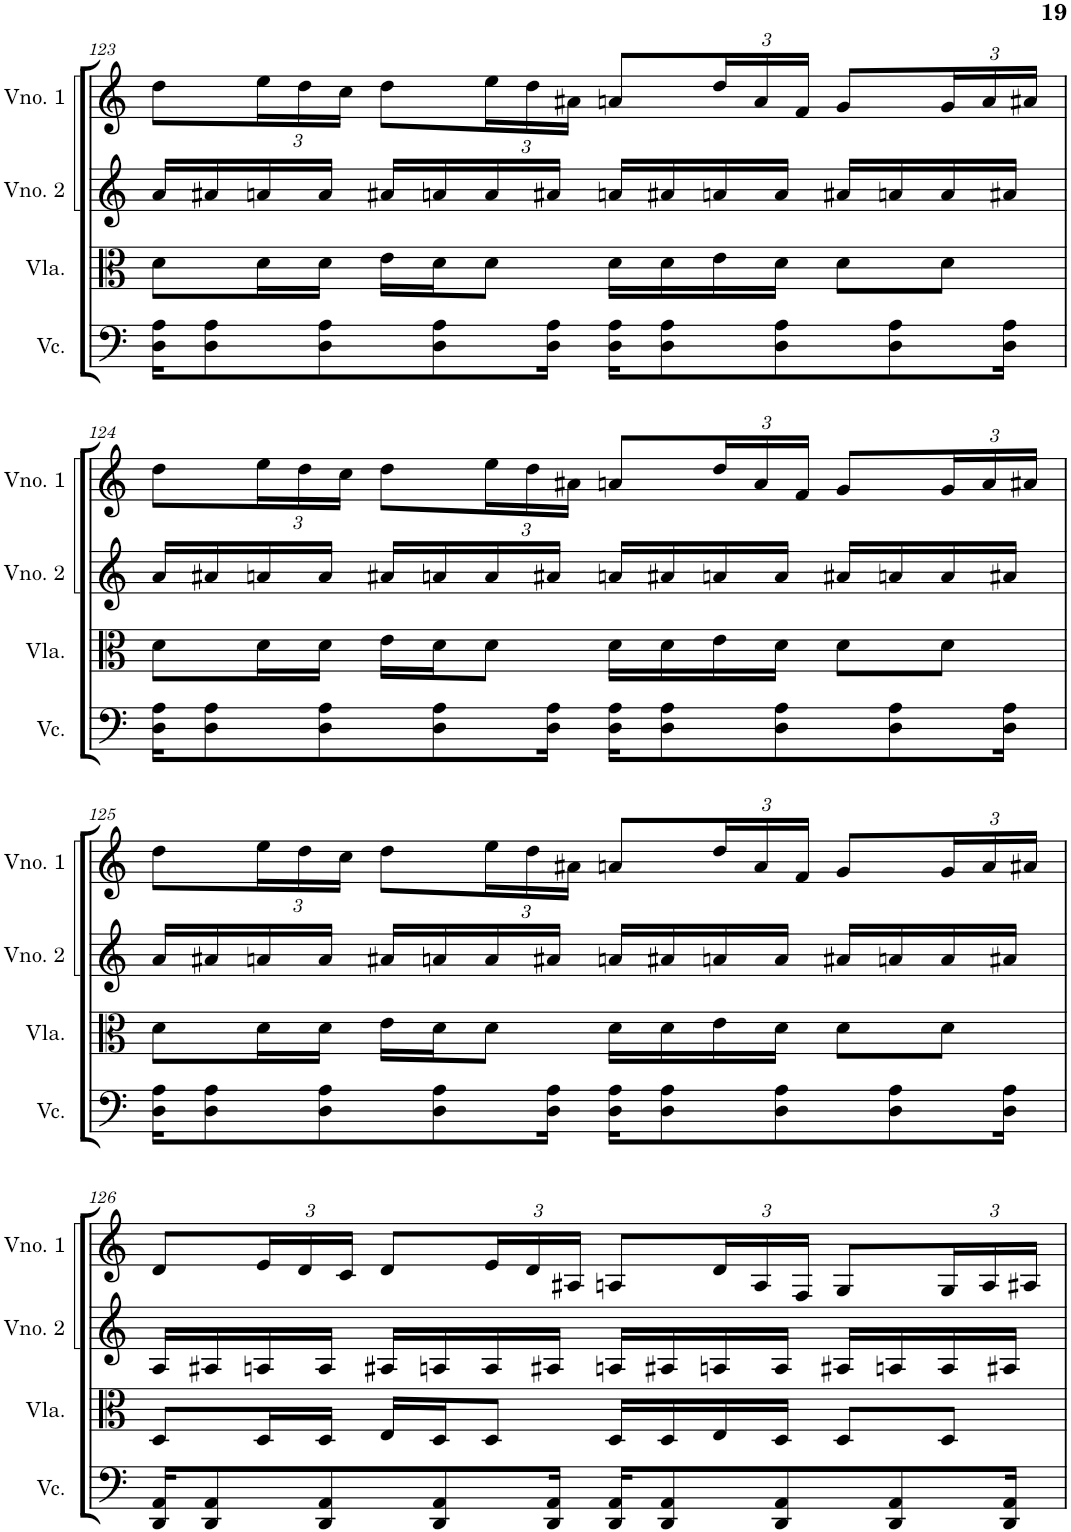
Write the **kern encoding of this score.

**kern	**kern	**kern	**kern
*part4	*part3	*part2	*part1
*staff4	*staff3	*staff2	*staff1
*I"Violoncelo	*I"Viola	*I"Violino 2	*I"Violino 1
*I'Vc.	*I'Vla.	*I'Vno. 2	*I'Vno. 1
!!LO:PB:g=z
*clefF4	*clefC3	*clefG2	*clefG2
*k[]	*k[]	*k[]	*k[]
*M4/4	*M4/4	*M4/4	*M4/4
=123	=123	=123	=123
16D\ 16A\KL	8d\L	16a/LL	8dd\L
8D\ 8A\	.	16a#X/	.
*	*	*	*Xbrackettup
.	16d\L	16an/	24ee\L
.	.	.	24dd\
8D\ 8A\	16d\JJ	16a/JJ	.
.	.	.	24cc\JJ
.	16e\LL	16a#X/LL	8dd\L
8D\ 8A\	16d\J	16an/	.
.	8d\J	16a/	24ee\L
.	.	.	24dd\
16D\ 16A\Jk	.	16a#X/JJ	.
.	.	.	24a#X\JJ
16D\ 16A\KL	16d\LL	16an/LL	8an/L
8D\ 8A\	16d\	16a#X/	.
.	16e\	16an/	24dd/L
.	.	.	24a/
8D\ 8A\	16d\JJ	16a/JJ	.
.	.	.	24f/JJ
.	8d\L	16a#X/LL	8g/L
8D\ 8A\	.	16an/	.
.	8d\J	16a/	24g/L
.	.	.	24a/
16D\ 16A\Jk	.	16a#X/JJ	.
.	.	.	24a#X/JJ
!!LO:LB:g=z
=124	=124	=124	=124
16D\ 16A\KL	8d\L	16a/LL	8dd\L
8D\ 8A\	.	16a#X/	.
.	16d\L	16an/	24ee\L
.	.	.	24dd\
8D\ 8A\	16d\JJ	16a/JJ	.
.	.	.	24cc\JJ
.	16e\LL	16a#X/LL	8dd\L
8D\ 8A\	16d\J	16an/	.
.	8d\J	16a/	24ee\L
.	.	.	24dd\
16D\ 16A\Jk	.	16a#X/JJ	.
.	.	.	24a#X\JJ
16D\ 16A\KL	16d\LL	16an/LL	8an/L
8D\ 8A\	16d\	16a#X/	.
.	16e\	16an/	24dd/L
.	.	.	24a/
8D\ 8A\	16d\JJ	16a/JJ	.
.	.	.	24f/JJ
.	8d\L	16a#X/LL	8g/L
8D\ 8A\	.	16an/	.
.	8d\J	16a/	24g/L
.	.	.	24a/
16D\ 16A\Jk	.	16a#X/JJ	.
.	.	.	24a#X/JJ
!!LO:LB:g=z
=125	=125	=125	=125
16D\ 16A\KL	8d\L	16a/LL	8dd\L
8D\ 8A\	.	16a#X/	.
.	16d\L	16an/	24ee\L
.	.	.	24dd\
8D\ 8A\	16d\JJ	16a/JJ	.
.	.	.	24cc\JJ
.	16e\LL	16a#X/LL	8dd\L
8D\ 8A\	16d\J	16an/	.
.	8d\J	16a/	24ee\L
.	.	.	24dd\
16D\ 16A\Jk	.	16a#X/JJ	.
.	.	.	24a#X\JJ
16D\ 16A\KL	16d\LL	16an/LL	8an/L
8D\ 8A\	16d\	16a#X/	.
.	16e\	16an/	24dd/L
.	.	.	24a/
8D\ 8A\	16d\JJ	16a/JJ	.
.	.	.	24f/JJ
.	8d\L	16a#X/LL	8g/L
8D\ 8A\	.	16an/	.
.	8d\J	16a/	24g/L
.	.	.	24a/
16D\ 16A\Jk	.	16a#X/JJ	.
.	.	.	24a#X/JJ
!!LO:LB:g=z
=126	=126	=126	=126
16DD/ 16AA/KL	8D/L	16A/LL	8d/L
8DD/ 8AA/	.	16A#X/	.
.	16D/L	16An/	24e/L
.	.	.	24d/
8DD/ 8AA/	16D/JJ	16A/JJ	.
.	.	.	24c/JJ
.	16E/LL	16A#X/LL	8d/L
8DD/ 8AA/	16D/J	16An/	.
.	8D/J	16A/	24e/L
.	.	.	24d/
16DD/ 16AA/Jk	.	16A#X/JJ	.
.	.	.	24A#X/JJ
16DD/ 16AA/KL	16D/LL	16An/LL	8An/L
8DD/ 8AA/	16D/	16A#X/	.
.	16E/	16An/	24d/L
.	.	.	24A/
8DD/ 8AA/	16D/JJ	16A/JJ	.
.	.	.	24F/JJ
.	8D/L	16A#X/LL	8G/L
8DD/ 8AA/	.	16An/	.
.	8D/J	16A/	24G/L
.	.	.	24A/
16DD/ 16AA/Jk	.	16A#X/JJ	.
.	.	.	24A#X/JJ
=	=	=	=
*-	*-	*-	*-
